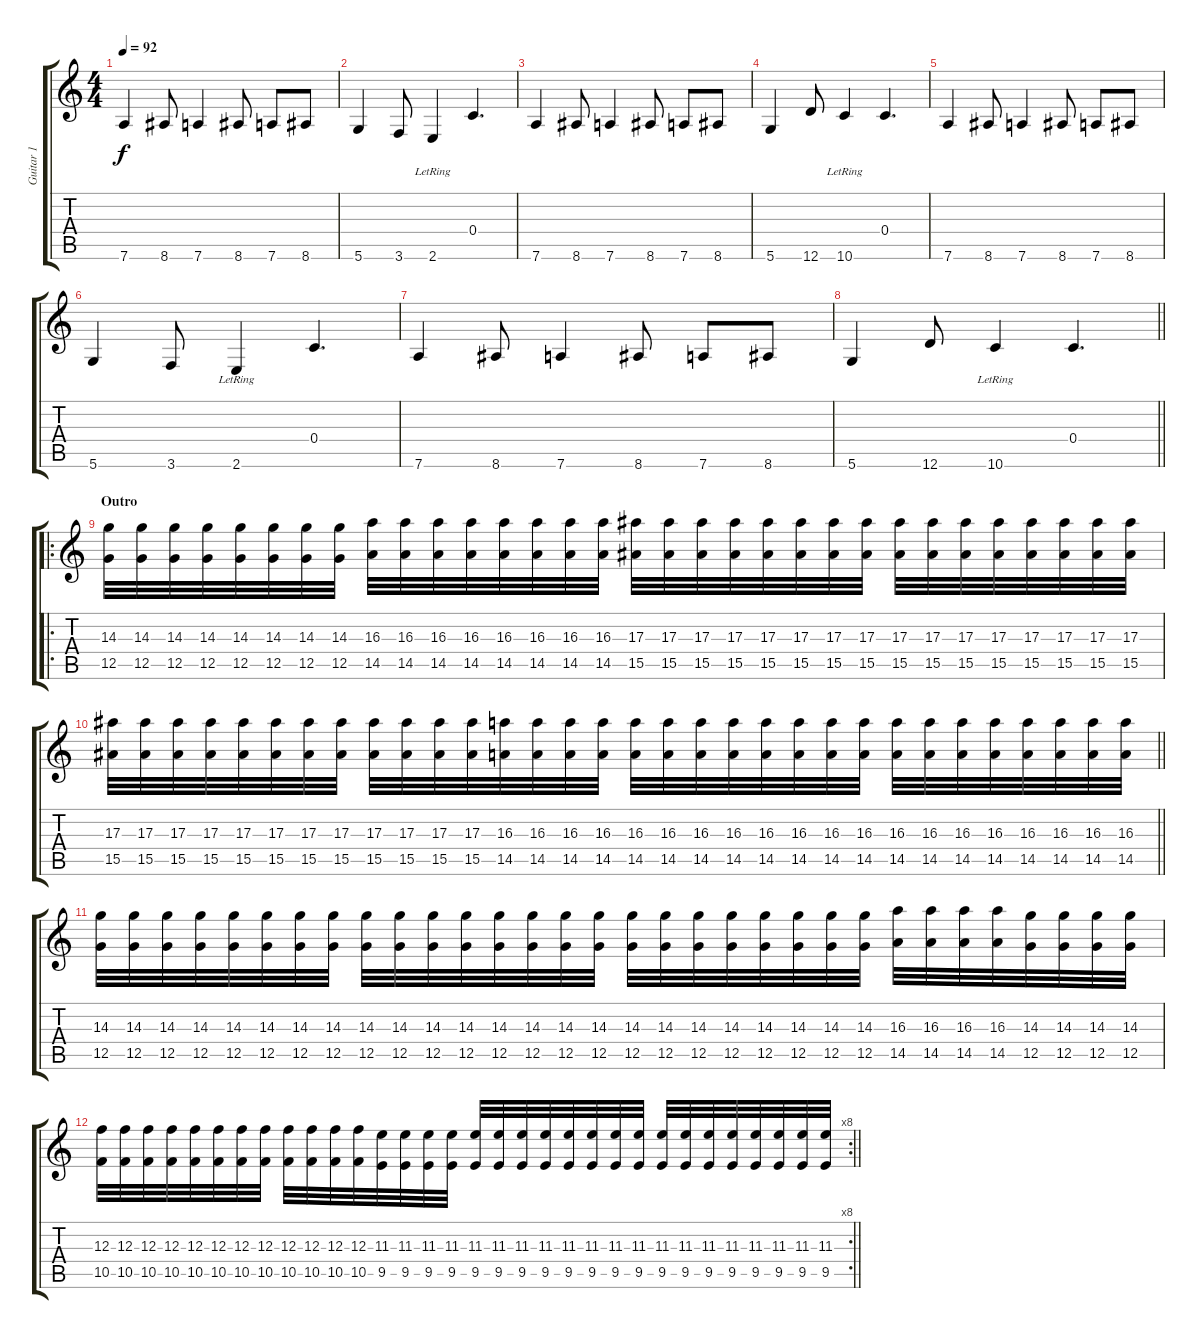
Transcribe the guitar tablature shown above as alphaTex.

\track ("Guitar 1" "Guitar 1") {instrument distortionguitar}
\staff {score tabs}
\tuning (D4 A3 F3 C3 G2 D2) {hide}
\ts (4 4)
\tempo 92
\clef g2
\ks c
7.6.4{dy f} 8.6.8 7.6.4 8.6.8 7.6.8 8.6.8 |
5.6.4 3.6.8 2.6{lr}.4 0.4.4{d} |
7.6.4 8.6.8 7.6.4 8.6.8 7.6.8 8.6.8 |
5.6.4 12.6.8 10.6{lr}.4 0.4.4{d} |
7.6.4 8.6.8 7.6.4 8.6.8 7.6.8 8.6.8 |
5.6.4 3.6.8 2.6{lr}.4 0.4.4{d} |
7.6.4 8.6.8 7.6.4 8.6.8 7.6.8 8.6.8 |
\barLineRight lightlight
5.6.4 12.6.8 10.6{lr}.4 0.4.4{d} |
\ro
\section ("" "Outro")
(14.3 12.5).32 (14.3 12.5).32 (14.3 12.5).32 (14.3 12.5).32 (14.3 12.5).32 (14.3 12.5).32 (14.3 12.5).32 (14.3 12.5).32 (16.3 14.5).32 (16.3 14.5).32 (16.3 14.5).32 (16.3 14.5).32 (16.3 14.5).32 (16.3 14.5).32 (16.3 14.5).32 (16.3 14.5).32 (17.3 15.5).32 (17.3 15.5).32 (17.3 15.5).32 (17.3 15.5).32 (17.3 15.5).32 (17.3 15.5).32 (17.3 15.5).32 (17.3 15.5).32 (17.3 15.5).32 (17.3 15.5).32 (17.3 15.5).32 (17.3 15.5).32 (17.3 15.5).32 (17.3 15.5).32 (17.3 15.5).32 (17.3 15.5).32 |
\barLineRight lightlight
(17.3 15.5).32 (17.3 15.5).32 (17.3 15.5).32 (17.3 15.5).32 (17.3 15.5).32 (17.3 15.5).32 (17.3 15.5).32 (17.3 15.5).32 (17.3 15.5).32 (17.3 15.5).32 (17.3 15.5).32 (17.3 15.5).32 (16.3 14.5).32 (16.3 14.5).32 (16.3 14.5).32 (16.3 14.5).32 (16.3 14.5).32 (16.3 14.5).32 (16.3 14.5).32 (16.3 14.5).32 (16.3 14.5).32 (16.3 14.5).32 (16.3 14.5).32 (16.3 14.5).32 (16.3 14.5).32 (16.3 14.5).32 (16.3 14.5).32 (16.3 14.5).32 (16.3 14.5).32 (16.3 14.5).32 (16.3 14.5).32 (16.3 14.5).32 |
(14.3 12.5).32 (14.3 12.5).32 (14.3 12.5).32 (14.3 12.5).32 (14.3 12.5).32 (14.3 12.5).32 (14.3 12.5).32 (14.3 12.5).32 (14.3 12.5).32 (14.3 12.5).32 (14.3 12.5).32 (14.3 12.5).32 (14.3 12.5).32 (14.3 12.5).32 (14.3 12.5).32 (14.3 12.5).32 (14.3 12.5).32 (14.3 12.5).32 (14.3 12.5).32 (14.3 12.5).32 (14.3 12.5).32 (14.3 12.5).32 (14.3 12.5).32 (14.3 12.5).32 (16.3 14.5).32 (16.3 14.5).32 (16.3 14.5).32 (16.3 14.5).32 (14.3 12.5).32 (14.3 12.5).32 (14.3 12.5).32 (14.3 12.5).32 |
\rc 8
\barLineRight lightlight
(12.3 10.5).32 (12.3 10.5).32 (12.3 10.5).32 (12.3 10.5).32 (12.3 10.5).32 (12.3 10.5).32 (12.3 10.5).32 (12.3 10.5).32 (12.3 10.5).32 (12.3 10.5).32 (12.3 10.5).32 (12.3 10.5).32 (11.3 9.5).32 (11.3 9.5).32 (11.3 9.5).32 (11.3 9.5).32 (11.3 9.5).32 (11.3 9.5).32 (11.3 9.5).32 (11.3 9.5).32 (11.3 9.5).32 (11.3 9.5).32 (11.3 9.5).32 (11.3 9.5).32 (11.3 9.5).32 (11.3 9.5).32 (11.3 9.5).32 (11.3 9.5).32 (11.3 9.5).32 (11.3 9.5).32 (11.3 9.5).32 (11.3 9.5).32
